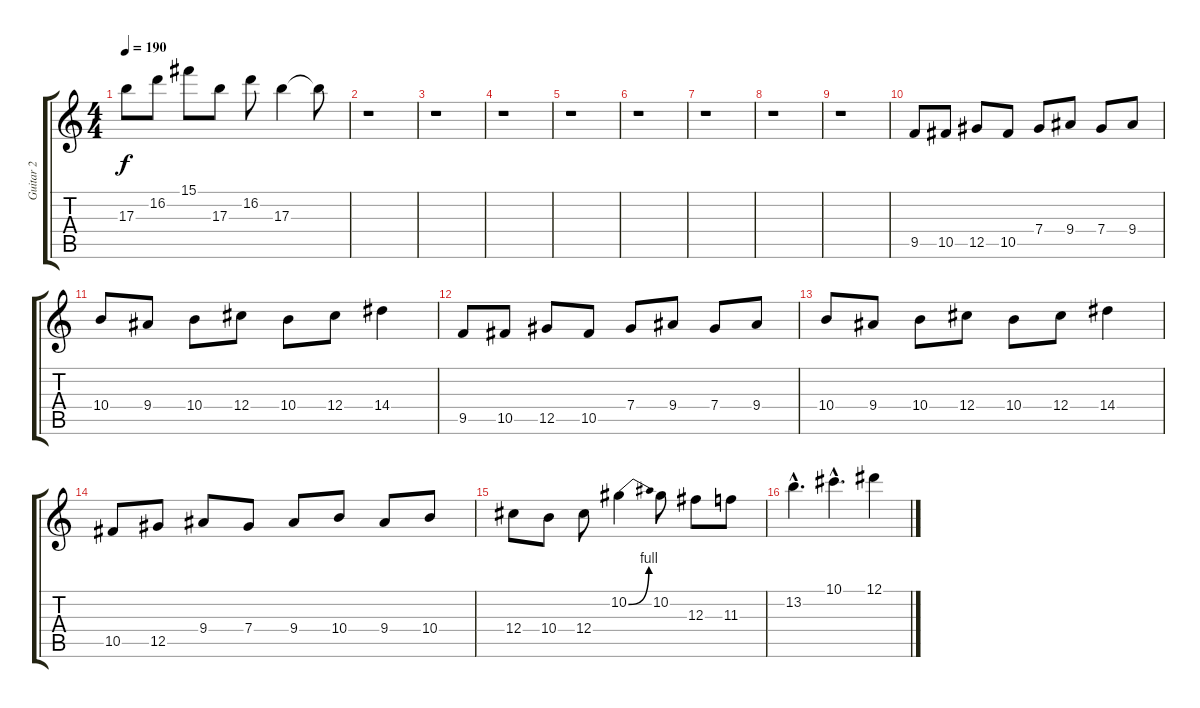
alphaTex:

\track ("Guitar 2" "Guitar 2") {instrument distortionguitar}
\staff {score tabs}
\tuning (Eb4 Bb3 Gb3 Db3 Ab2 Eb2) {hide}
\ts (4 4)
\tempo 190
\clef g2
\ks c
17.3.8{dy f} 16.2.8 15.1.8 17.3.8 16.2.8 17.3.4 17.3{t}.8 |
r.1 |
r.1 |
r.1 |
r.1 |
r.1 |
r.1 |
r.1 |
r.1 |
9.5.8 10.5.8 12.5.8 10.5.8 7.4.8 9.4.8 7.4.8 9.4.8 |
10.4.8 9.4.8 10.4.8 12.4.8 10.4.8 12.4.8 14.4.4 |
9.5.8 10.5.8 12.5.8 10.5.8 7.4.8 9.4.8 7.4.8 9.4.8 |
10.4.8 9.4.8 10.4.8 12.4.8 10.4.8 12.4.8 14.4.4 |
10.5.8 12.5.8 9.4.8 7.4.8 9.4.8 10.4.8 9.4.8 10.4.8 |
12.4.8 10.4.8 12.4.8 10.2{be (bend 0 0 60 4)}.4 10.2.8 12.3.8 11.3.8 |
13.2{hac}.4{d} 10.1{hac}.4{d} 12.1.4
